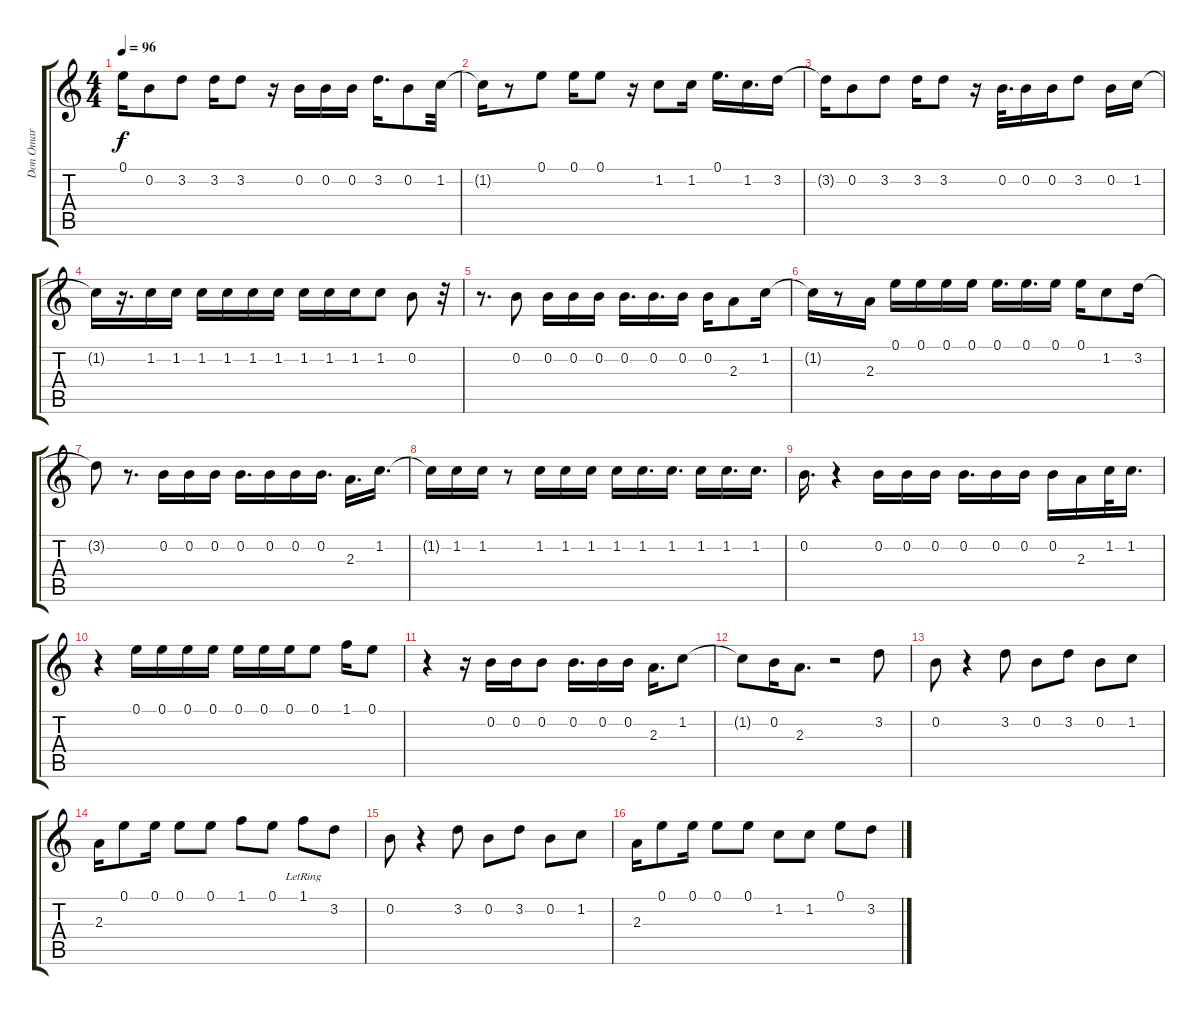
\track ("Don Omar" "Don Omar") {instrument acousticguitarsteel}
\staff {score tabs}
\tuning (E4 B3 G3 D3 A2 E2) {hide}
\ts (4 4)
\tempo 96
\clef g2
\ks c
0.1{t}.16{dy f} 0.2.8 3.2.8 3.2.16 3.2.8 r.16 0.2.16 0.2.16 0.2.16 3.2.16{d} 0.2.8 1.2.32 |
1.2{t}.16 r.8 0.1.8 0.1.16 0.1.8 r.16 1.2.8 1.2.16 0.1.16{d} 1.2.16{d} 3.2.16 |
3.2{t}.16 0.2.8 3.2.8 3.2.16 3.2.8 r.16 0.2.32{d} 0.2.16 0.2.16 3.2.8 0.2.16 1.2.16 |
1.2{t}.16 r.16{d} 1.2.16 1.2.16 1.2.16 1.2.16 1.2.16 1.2.16 1.2.16 1.2.16 1.2.16 1.2.8 0.2.8 r.32 |
r.8{d} 0.2.8 0.2.16 0.2.16 0.2.16 0.2.16{d} 0.2.16{d} 0.2.16 0.2.16 2.3.8 1.2.16 |
1.2{t}.16 r.8 2.3.16 0.1.16 0.1.16 0.1.16 0.1.16 0.1.16{d} 0.1.16{d} 0.1.16 0.1.16 1.2.8 3.2.16 |
3.2{t}.8 r.8{d} 0.2.16 0.2.16 0.2.16 0.2.16{d} 0.2.16 0.2.16 0.2.16{d} 2.3.16{d} 1.2.16{d} |
1.2{t}.16 1.2.16 1.2.16 r.8 1.2.16 1.2.16 1.2.16 1.2.16 1.2.16{d} 1.2.16{d} 1.2.16 1.2.16{d} 1.2.16{d} |
0.2.16{d} r.4 0.2.16 0.2.16 0.2.16 0.2.16{d} 0.2.16 0.2.16 0.2.16 2.3.16 1.2.32 1.2.16{d} |
r.4 0.1.16 0.1.16 0.1.16 0.1.16 0.1.16 0.1.16 0.1.16 0.1.8 1.1.16 0.1.8 |
r.4 r.16 0.2.16 0.2.16 0.2.8 0.2.16{d} 0.2.16 0.2.16 2.3.16{d} 1.2.8 |
1.2{t}.8 0.2.16 2.3.8{d} r.2 3.2.8 |
0.2.8 r.4 3.2.8 0.2.8 3.2.8 0.2.8 1.2.8 |
2.3.16 0.1.8 0.1.16 0.1.8 0.1.8 1.1.8 0.1.8 1.1{lr}.8 3.2.8 |
0.2.8 r.4 3.2.8 0.2.8 3.2.8 0.2.8 1.2.8 |
2.3.16 0.1.8 0.1.16 0.1.8 0.1.8 1.2.8 1.2.8 0.1.8 3.2.8
